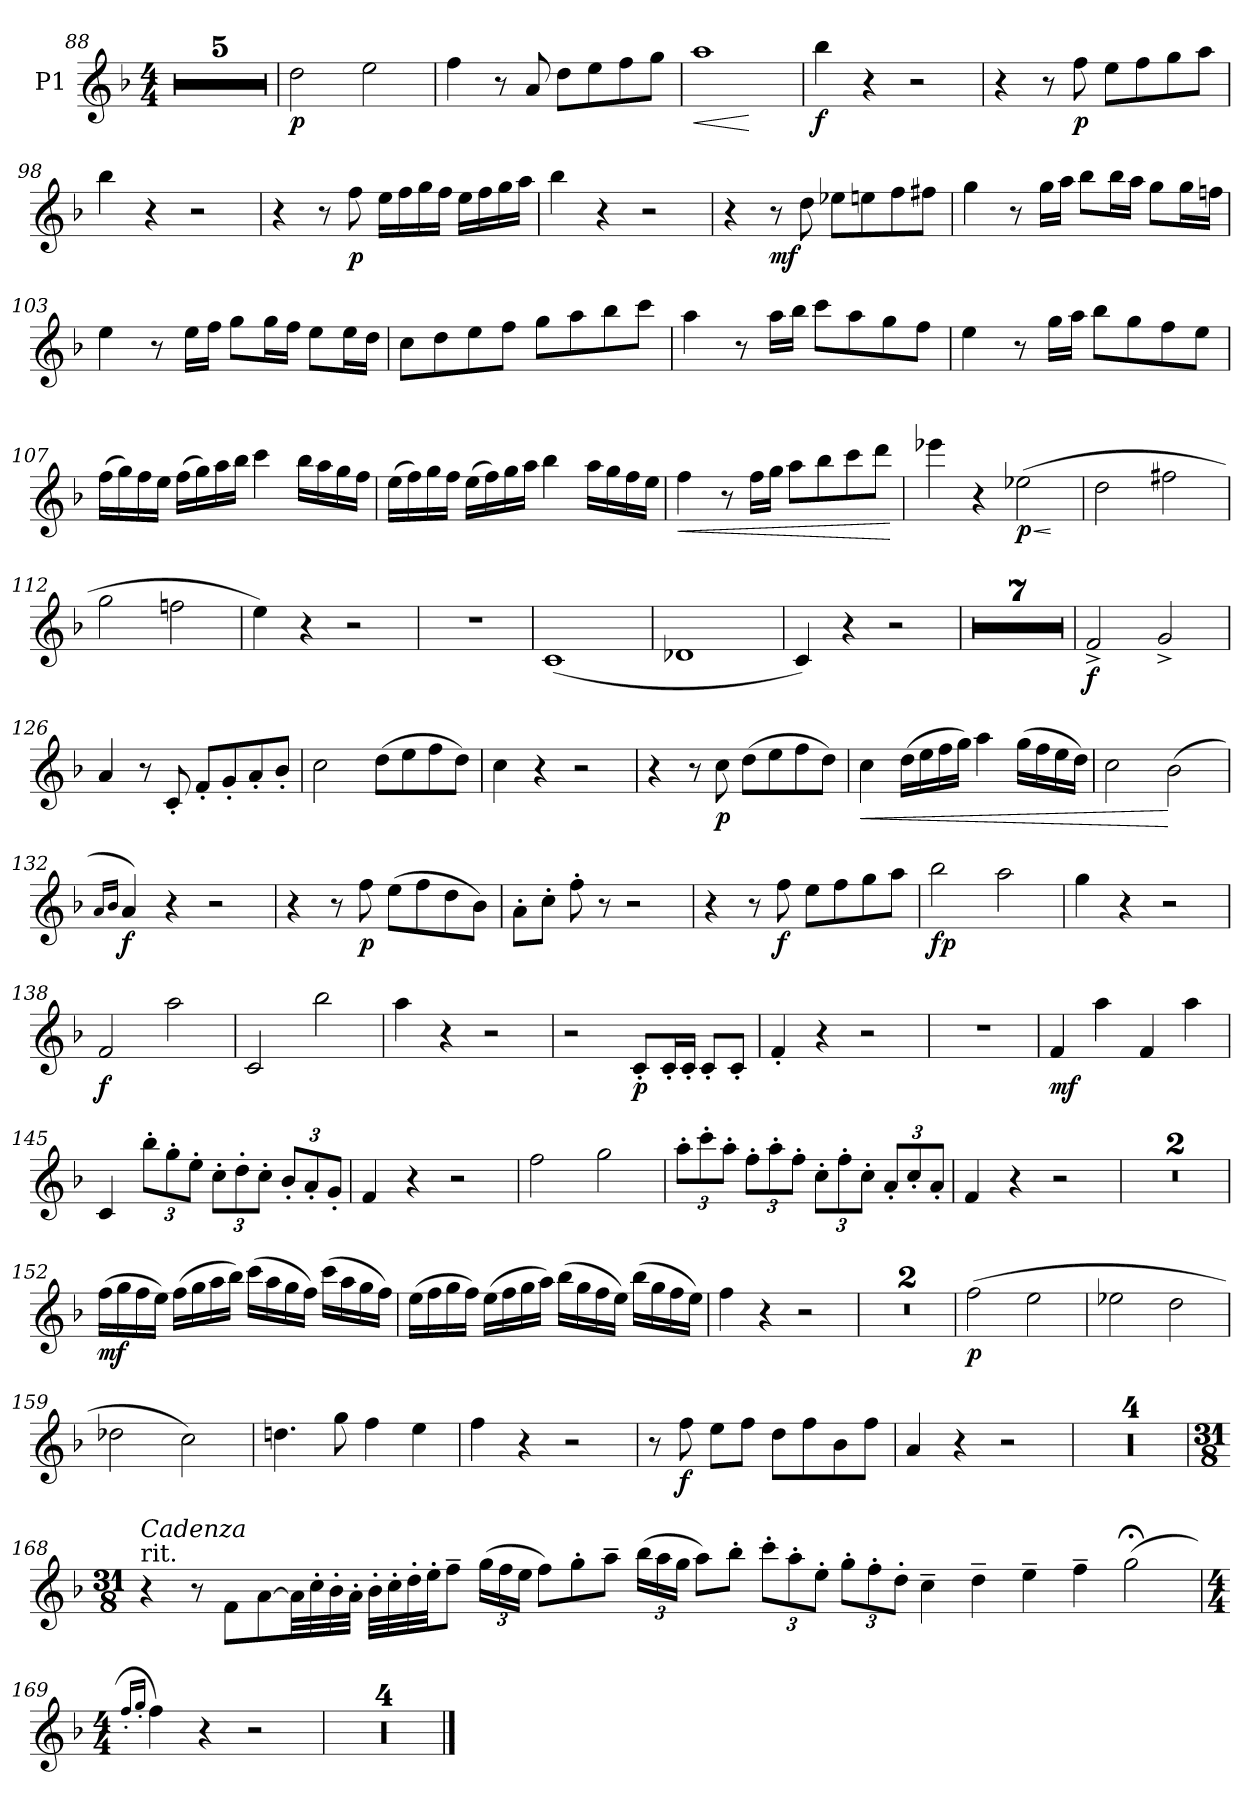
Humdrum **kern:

**kern	**dynam
*part1	*part1
*staff1	*staff1
*I"P1	*
*clefG2	*
*k[b-]	*
*F:	*
*M4/4	*
=88	=88
1r	.
=89	=89
1r	.
=90	=90
1r	.
=91	=91
1r	.
=92	=92
1r	.
!!LO:LB:g=z
=93	=93
!	!LO:DY:b
2dd\	p
2ee\	.
=94	=94
4ff\	.
8r	.
8a/	.
8dd\L	.
8ee\	.
8ff\	.
8gg\J	.
=95	=95
!	!LO:HP:b
1aa	<
.	[
=96	=96
!	!LO:DY:b
4bb-\	f
4r	.
2r	.
=97	=97
4r	.
8r	.
!	!LO:DY:b
8ff\	p
8ee\L	.
8ff\	.
8gg\	.
8aa\J	.
=98	=98
4bb-\	.
4r	.
2r	.
!!LO:LB:g=z
=99	=99
4r	.
8r	.
!	!LO:DY:b
8ff\	p
16ee\LL	.
16ff\	.
16gg\	.
16ff\JJ	.
16ee\LL	.
16ff\	.
16gg\	.
16aa\JJ	.
=100	=100
4bb-\	.
4r	.
2r	.
=101	=101
4r	.
!	!LO:DY:b
8r	mf
8dd\	.
8ee-X\L	.
8een\	.
8ff\	.
8ff#X\J	.
=102	=102
4gg\	.
8r	.
16gg\LL	.
16aa\JJ	.
8bb-\L	.
16bb-\L	.
16aa\JJ	.
8gg\L	.
16gg\L	.
16ffn\JJ	.
!!LO:LB:g=z
=103	=103
4ee\	.
8r	.
16ee\LL	.
16ff\JJ	.
8gg\L	.
16gg\L	.
16ff\JJ	.
8ee\L	.
16ee\L	.
16dd\JJ	.
=104	=104
8cc\L	.
8dd\	.
8ee\	.
8ff\J	.
8gg\L	.
8aa\	.
8bb-\	.
8ccc\J	.
=105	=105
4aa\	.
8r	.
16aa\LL	.
16bb-\JJ	.
8ccc\L	.
8aa\	.
8gg\	.
8ff\J	.
=106	=106
4ee\	.
8r	.
16gg\LL	.
16aa\JJ	.
8bb-\L	.
8gg\	.
8ff\	.
8ee\J	.
!!LO:LB:g=z
=107	=107
(>16ff\LL	.
16gg\)	.
16ff\	.
16ee\JJ	.
(>16ff\LL	.
16gg\)	.
16aa\	.
16bb-\JJ	.
4ccc\	.
16bb-\LL	.
16aa\	.
16gg\	.
16ff\JJ	.
=108	=108
(>16ee\LL	.
16ff\)	.
16gg\	.
16ff\JJ	.
(>16ee\LL	.
16ff\)	.
16gg\	.
16aa\JJ	.
4bb-\	.
16aa\LL	.
16gg\	.
16ff\	.
16ee\JJ	.
=109	=109
!	!LO:HP:b
4ff\	<
8r	.
16ff\LL	.
16gg\JJ	.
8aa\L	.
8bb-\	.
8ccc\	.
8ddd\J	.
.	[
=110	=110
4eee-X\	.
4r	.
!	!LO:HP:b
!	!LO:DY:n=1:b
(>2ee-X\	< p
.	[
!!LO:LB:g=z
=111	=111
2dd\	.
2ff#X\	.
=112	=112
2gg\	.
2ffn\	.
=113	=113
4ee\)	.
4r	.
2r	.
=114	=114
1r	.
=115	=115
(<1c	.
=116	=116
1d-X	.
=117	=117
4c/)	.
4r	.
2r	.
!!LO:LB:g=z
=118	=118
1r	.
=119	=119
1r	.
=120	=120
1r	.
=121	=121
1r	.
=122	=122
1r	.
=123	=123
1r	.
=124	=124
1r	.
=125	=125
!	!LO:DY:b
2f^</	f
2g^</	.
=126	=126
4a/	.
8r	.
8c'</	.
8f'</L	.
8g'</	.
8a'</	.
8b-'</J	.
=127	=127
2cc\	.
(>8dd\L	.
8ee\	.
8ff\	.
8dd\J)	.
=128	=128
4cc\	.
4r	.
2r	.
!!LO:LB:g=z
=129	=129
4r	.
8r	.
!	!LO:DY:b
8cc\	p
(>8dd\L	.
8ee\	.
8ff\	.
8dd\J)	.
=130	=130
!	!LO:HP:b
4cc\	<
(>16dd\LL	.
16ee\	.
16ff\	.
16gg\JJ)	.
4aa\	.
(>16gg\LL	.
16ff\	.
16ee\	.
16dd\JJ)	.
=131	=131
2cc\	.
(>2b-\	[
=132	=132
16qa/LL	.
16qb-/JJ	.
!	!LO:DY:b
4a/)	f
4r	.
2r	.
=133	=133
4r	.
8r	.
!	!LO:DY:b
8ff\	p
(>8ee\L	.
8ff\	.
8dd\	.
8b-\J)	.
!!LO:LB:g=z
=134	=134
8a'>\L	.
8cc'>\J	.
8ff'>\	.
8r	.
2r	.
=135	=135
4r	.
8r	.
!	!LO:DY:b
8ff\	f
8ee\L	.
8ff\	.
8gg\	.
8aa\J	.
=136	=136
!	!LO:DY:b
2bb-\	fp
2aa\	.
=137	=137
4gg\	.
4r	.
2r	.
=138	=138
!	!LO:DY:b
2f/	f
2aa\	.
=139	=139
2c/	.
2bb-\	.
!!LO:PB:g=z
=140	=140
4aa\	.
4r	.
2r	.
=141	=141
2r	.
!	!LO:DY:b
8c'</L	p
16c'</L	.
16c'</JJ	.
8c'</L	.
8c'</J	.
=142	=142
4f'</	.
4r	.
2r	.
=143	=143
1r	.
=144	=144
!	!LO:DY:b
4f/	mf
4aa\	.
4f/	.
4aa\	.
!!LO:LB:g=z
=145	=145
4c/	.
12bb-'>\L	.
12gg'>\	.
12ee'>\J	.
12cc'>\L	.
12dd'>\	.
12cc'>\J	.
12b-'</L	.
12a'</	.
12g'</J	.
=146	=146
4f/	.
4r	.
2r	.
=147	=147
2ff\	.
2gg\	.
=148	=148
12aa'>\L	.
12ccc'>\	.
12aa'>\J	.
12ff'>\L	.
12aa'>\	.
12ff'>\J	.
12cc'>\L	.
12ff'>\	.
12cc'>\J	.
12a'>/L	.
12cc'</	.
12a'</J	.
=149	=149
4f/	.
4r	.
2r	.
!!LO:LB:g=z
=150	=150
1r	.
=151	=151
1r	.
=152	=152
!	!LO:DY:b
(>16ff\LL	mf
16gg\	.
16ff\	.
16ee\JJ)	.
(>16ff\LL	.
16gg\	.
16aa\	.
16bb-\JJ)	.
(>16ccc\LL	.
16aa\	.
16gg\	.
16ff\JJ)	.
(>16ccc\LL	.
16aa\	.
16gg\	.
16ff\JJ)	.
=153	=153
(>16ee\LL	.
16ff\	.
16gg\	.
16ff\JJ)	.
(>16ee\LL	.
16ff\	.
16gg\	.
16aa\JJ)	.
(>16bb-\LL	.
16gg\	.
16ff\	.
16ee\JJ)	.
(>16bb-\LL	.
16gg\	.
16ff\	.
16ee\JJ)	.
!!LO:LB:g=z
=154	=154
4ff\	.
4r	.
2r	.
=155	=155
1r	.
=156	=156
1r	.
=157	=157
!	!LO:DY:b
(>2ff\	p
2ee\	.
=158	=158
2ee-X\	.
2dd\	.
=159	=159
2dd-X\	.
2cc\)	.
=160	=160
4.ddn\	.
8gg\	.
4ff\	.
4ee\	.
!!LO:LB:g=z
=161	=161
4ff\	.
4r	.
2r	.
=162	=162
8r	.
!	!LO:DY:b
8ff\	f
8ee\L	.
8ff\J	.
8dd\L	.
8ff\	.
8b-\	.
8ff\J	.
=163	=163
4a/	.
4r	.
2r	.
=164	=164
1r	.
=165	=165
1r	.
=166	=166
1r	.
=167	=167
1r	.
!!LO:LB:g=z
=168	=168
*M31/8	*
!LO:TX:a:t=rit.	!
!LO:TX:a:i:t=Cadenza	!
4r	.
8r	.
8f\L	.
[8a\	.
32a\LL]	.
32cc'>\	.
32b-'>\	.
32a'>\JJJ	.
32b-'>\LLL	.
32cc'>\	.
32dd'>\	.
32ee'>\JJ	.
8ff~>\J	.
*Xbrackettup	*
(>24gg\LL	.
24ff\	.
24ee\JJ	.
8ff\L)	.
8gg'>\	.
8aa~>\J	.
(>24bb-\LL	.
24aa\	.
24gg\JJ	.
8aa\L)	.
8bb-'>\J	.
12ccc'>\L	.
12aa'>\	.
12ee'>\J	.
12gg'>\L	.
12ff'>\	.
12dd'>\J	.
4cc~>\	.
4dd~>\	.
4ee~>\	.
4ff~>\	.
(>2gg;<\	.
!!LO:LB:g=z
=169	=169
*M4/4	*
16qff'</LL	.
16qgg'</JJ	.
4ff\)	.
4r	.
2r	.
=170	=170
1r	.
=171	=171
1r	.
=172	=172
1r	.
=173	=173
1r	.
==	==
*-	*-
